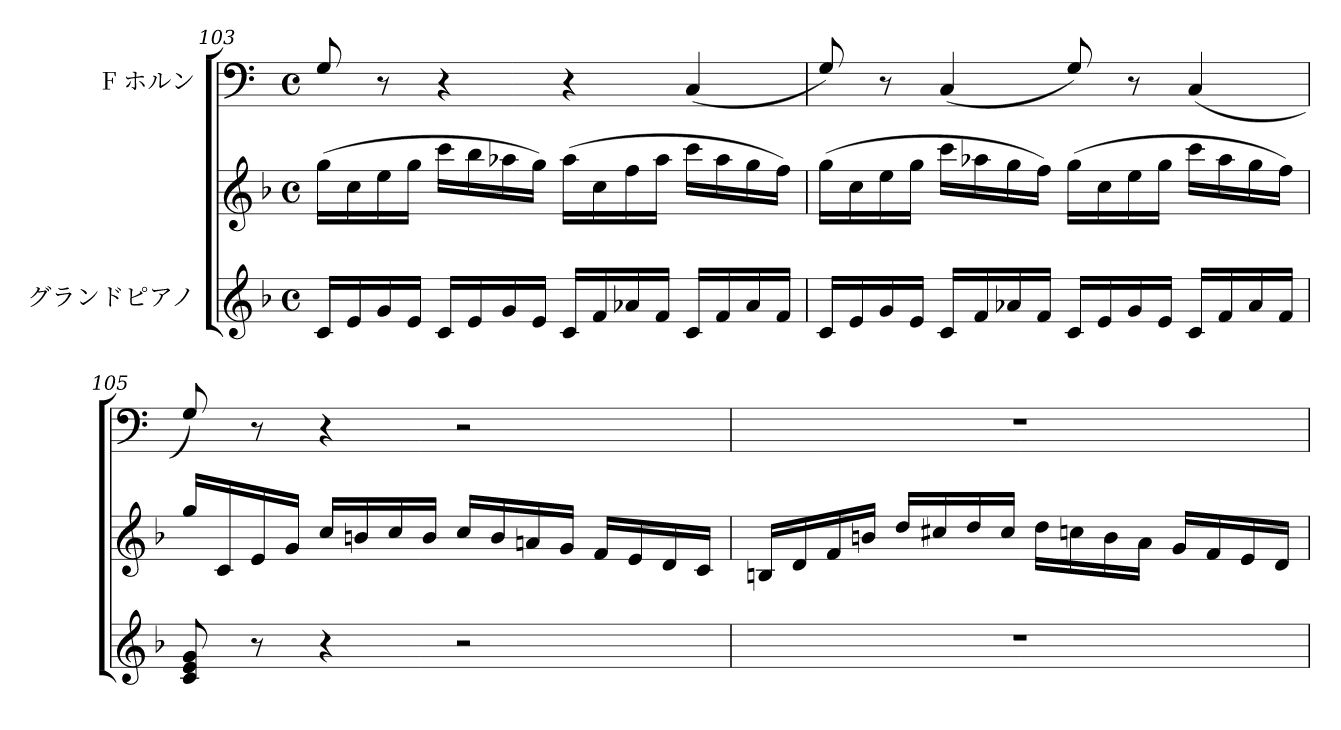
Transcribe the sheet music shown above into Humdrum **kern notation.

**kern	**kern	**kern
*part2	*part2	*part1
*staff3	*staff2	*staff1
*I"グランドピアノ	*	*I"F ホルン
!!LO:LB:g=z
*clefG2	*clefG2	*clefF4
*	*	*ITrd4c7
*k[b-]	*k[b-]	*k[b-]
*M4/4	*M4/4	*M4/4
*met(c)	*met(c)	*met(c)
=103	=103	=103
16c/LL	(>16gg\LL	8C/
16e/	16cc\	.
16g/	16ee\	8r
16e/JJ	16gg\JJ	.
16c/LL	16ccc\LL	4r
16e/	16bb-\	.
16g/	16aa-X\	.
16e/JJ	16gg\JJ)	.
16c/LL	(>16aa-\LL	4r
16f/	16cc\	.
16a-X/	16ff\	.
16f/JJ	16aa-\JJ	.
16c/LL	16ccc\LL	(<4FF/
16f/	16aa-\	.
16a-/	16gg\	.
16f/JJ	16ff\JJ)	.
=104	=104	=104
16c/LL	(>16gg\LL	8C/)
16e/	16cc\	.
16g/	16ee\	8r
16e/JJ	16gg\JJ	.
16c/LL	16ccc\LL	(<4FF/
16f/	16aa-X\	.
16a-X/	16gg\	.
16f/JJ	16ff\JJ)	.
16c/LL	(>16gg\LL	8C/)
16e/	16cc\	.
16g/	16ee\	8r
16e/JJ	16gg\JJ	.
16c/LL	16ccc\LL	(<4FF/
16f/	16aa-\	.
16a-/	16gg\	.
16f/JJ	16ff\JJ)	.
=105	=105	=105
8c/ 8e/ 8g/	16gg/LL	8C/)
.	16c/	.
8r	16e/	8r
.	16g/JJ	.
4r	16cc/LL	4r
.	16bn/	.
.	16cc/	.
.	16b/JJ	.
2r	16cc/LL	2r
.	16b/	.
.	16an/	.
.	16g/JJ	.
.	16f/LL	.
.	16e/	.
.	16d/	.
.	16c/JJ	.
!!LO:PB:g=z
=106	=106	=106
1r	16Bn/LL	1r
.	16d/	.
.	16f/	.
.	16bn/JJ	.
.	16dd/LL	.
.	16cc#X/	.
.	16dd/	.
.	16cc#/JJ	.
.	16dd\LL	.
.	16ccn\	.
.	16b\	.
.	16a\JJ	.
.	16g/LL	.
.	16f/	.
.	16e/	.
.	16d/JJ	.
=	=	=
*-	*-	*-
